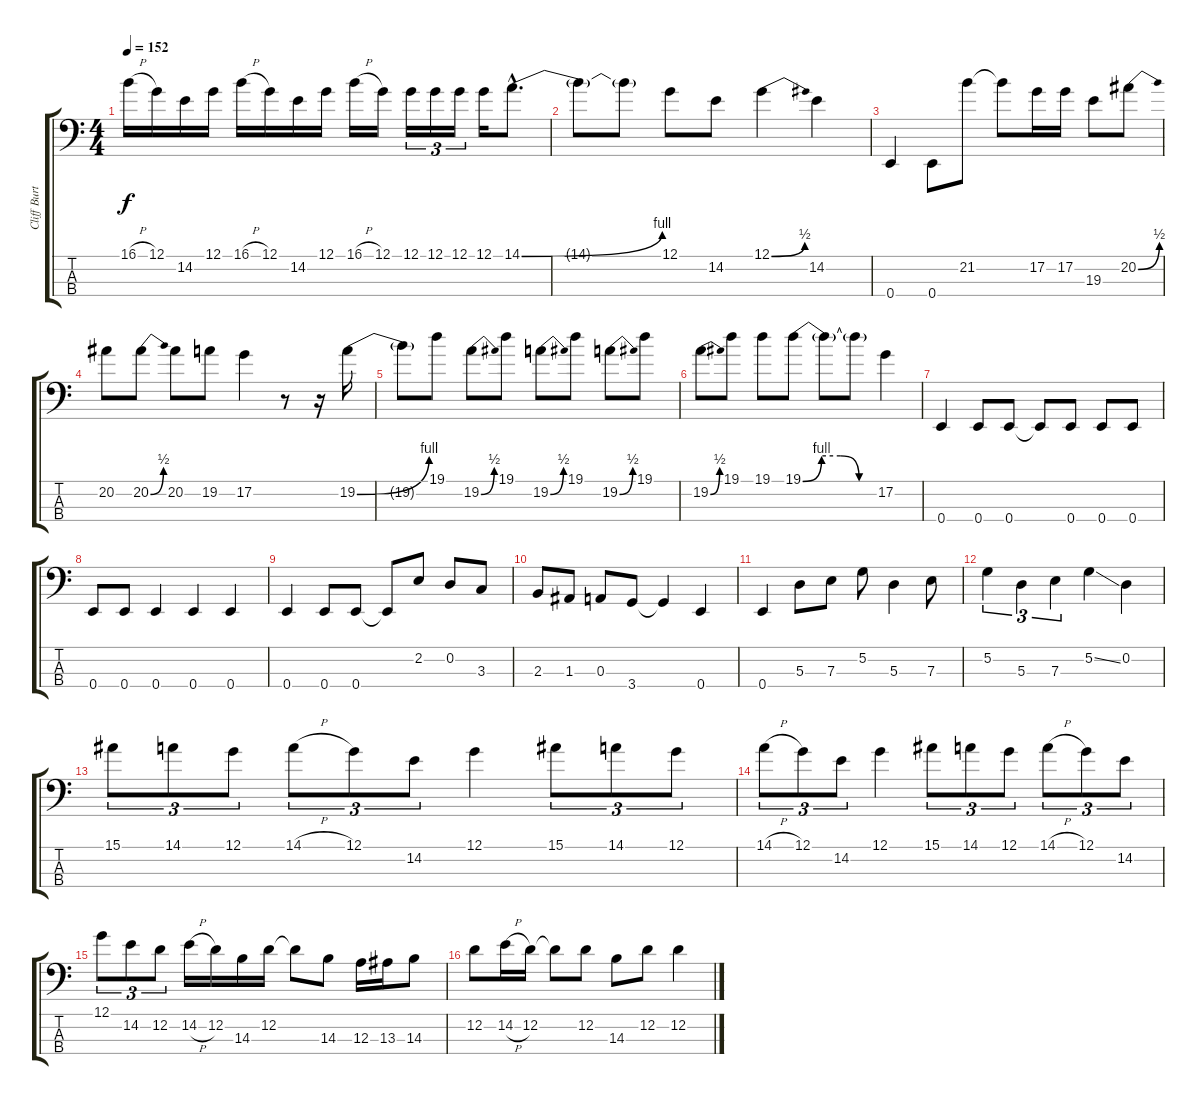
\track ("Cliff Burton" "Cliff Burt") {instrument electricbasspick}
\staff {score tabs}
\tuning (G2 D2 A1 E1) {hide}
\ts (4 4)
\tempo 152
\clef f4
\ks c
16.1{h}.16{dy f} 12.1.16 14.2.16 12.1.16 16.1{h}.16 12.1.16 14.2.16 12.1.16 16.1{h}.16 12.1.16 12.1.16{tu (3 2)} 12.1.16{tu (3 2)} 12.1.16{tu (3 2)} 12.1.16 14.1{be (bend 0 0 60 4) hac}.8{d} |
14.1{t}.8 14.1{t}.8 12.1.8 14.2.8 12.1{be (bend 0 0 60 2)}.4 14.2.4 |
0.4.4 0.4.8 21.2.8 21.2{t}.8 17.2.16 17.2.16 19.3.8 20.2{be (bend 0 0 60 2)}.8 |
20.2.8 20.2{be (bend 0 0 60 2)}.8 20.2.8 19.2.8 17.2.4 r.8 r.16 19.2{be (bend 0 0 60 4)}.16 |
19.2{t}.8 19.1.8 19.2{be (bend 0 0 60 2)}.8 19.1.8 19.2{be (bend 0 0 60 2)}.8 19.1.8 19.2{be (bend 0 0 60 2)}.8 19.1.8 |
19.2{be (bend 0 0 60 2)}.8 19.1.8 19.1.8 19.1{be (custom 0 0 15 4 30 4 45 0 60 0)}.8 19.1{t}.8 19.1{t}.8 17.2.4 |
0.4.4 0.4.8 0.4.8 0.4{t}.8 0.4.8 0.4.8 0.4.8 |
0.4.8 0.4.8 0.4.4 0.4.4 0.4.4 |
0.4.4 0.4.8 0.4.8 0.4{t}.8 2.2.8 0.2.8 3.3.8 |
2.3.8 1.3.8 0.3.8 3.4.8 3.4{t}.4 0.4.4 |
0.4.4 5.3.8 7.3.8 5.2.8 5.3.4 7.3.8 |
5.2.4{tu (3 2)} 5.3.4{tu (3 2)} 7.3.4{tu (3 2)} 5.2{ss}.4 0.2.4 |
15.1.8{tu (3 2)} 14.1.8{tu (3 2)} 12.1.8{tu (3 2)} 14.1{h}.8{tu (3 2)} 12.1.8{tu (3 2)} 14.2.8{tu (3 2)} 12.1.4 15.1.8{tu (3 2)} 14.1.8{tu (3 2)} 12.1.8{tu (3 2)} |
14.1{h}.8{tu (3 2)} 12.1.8{tu (3 2)} 14.2.8{tu (3 2)} 12.1.4 15.1.8{tu (3 2)} 14.1.8{tu (3 2)} 12.1.8{tu (3 2)} 14.1{h}.8{tu (3 2)} 12.1.8{tu (3 2)} 14.2.8{tu (3 2)} |
12.1.8{tu (3 2)} 14.2.8{tu (3 2)} 12.2.8{tu (3 2)} 14.2{h}.16 12.2.16 14.3.16 12.2.16 12.2{t}.8 14.3.8 12.3.16 13.3.16 14.3.8 |
12.2.8 14.2{h}.16 12.2.16 12.2{t}.8 12.2.8 14.3.8 12.2.8 12.2.4
